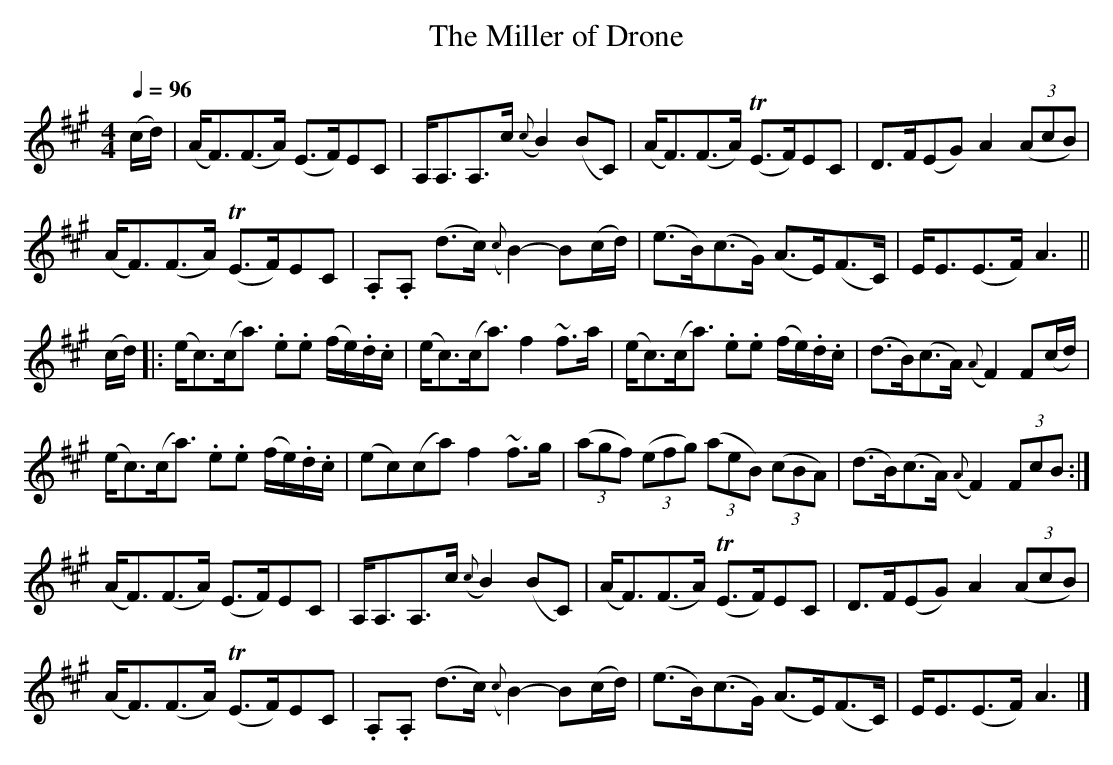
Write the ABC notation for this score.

X:1
T:The Miller of Drone
M:4/4
L:1/8
Q:1/4=96
K:A
(c/d/)| (A<F)(F>A)      (E>F)EC             | A,<A,A,>c   ({c}B2)  (BC)     |\
        (A<F)(F>A)     (TE>F)EC             | D>F(EG)         A2 (3(AcB)    |
        (A<F)(F>A)     (TE>F)EC             |.A,.A, (d>c) ({c}B2)-  B(c/d/) |\
        (e>B)(c>G)      (A>E)(F>C)          | E<E(E>F)        A3           ||
(c/d/)|:(e<c)(c<a)      .e.e    (f/e/).d/.c/|(e<c)(c<a)       f2    ~f>a    |\
        (e<c)(c<a)      .e.e    (f/e/).d/.c/|(d>B)(c>A)   ({A}F2)    F(c/d/)|
        (e<c)(c<a)      .e.e    (f/e/).d/.c/|(ec)(ca)         f2    ~f>g    |\
      (3(agf) (3(efg) (3(aeB) (3(cBA)       |(d>B)(c>A)   ({A}F2)  (3FcB   :|
        (A<F)(F>A)      (E>F)EC             | A,<A,A,>c   ({c}B2)  (BC)     |\
        (A<F)(F>A)     (TE>F)EC             | D>F(EG)         A2 (3(AcB)    |
        (A<F)(F>A)     (TE>F)EC             |.A,.A, (d>c) ({c}B2)-  B(c/d/) |\
        (e>B)(c>G)      (A>E)(F>C)          | E<E(E>F)        A3           |]
